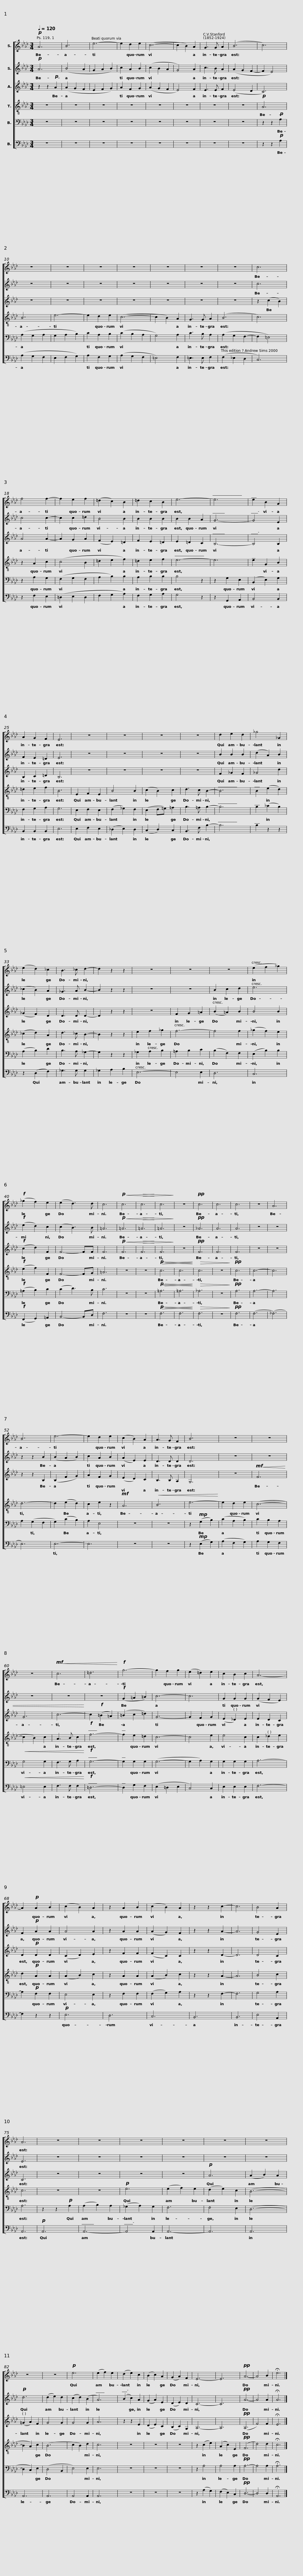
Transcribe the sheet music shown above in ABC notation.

X:1
%%score [ 1 2 3 4 5 6 ]
L:1/8
Q:1/4=120
M:3/4
I:linebreak $
K:Ab
V:1 treble
V:2 treble
V:3 treble
V:4 treble-8
V:5 bass
V:6 bass
V:1
!p! A6 | B6 | e6- | e2 d2 e2 | (c6- | %5
 c2 B2) A2 | G3 G A2 |$ (B6 | c6) | z6 | %10
 z6 | z6 | z6 | z6 | z6 |$ %15
 z6 | c6 | f4 f2- | f2 e2 f2 | (=d2 c2) B2 | %20
 =d2 c2 B2 | e6- | e6 |$ e2 B2 G2 | A2 G2 F2 | %25
 E6 | z6 | z6 | z6 | z6 | %30
 d2 e2 d2 |$ _g4 _G2 | (e2 d2) _c2 | B3 _c d2- | d2 z2 z2 | %35
 z6 | z6 | z6 |$ (e2 f2 _g2) |!f! (_g2 f2) e2 | %40
 (e2 d3) d | c6 |!p!!<(! c6 |!>(! c6!<)! | c6!>)! | %45
 z6 |$!pp! c6 | c6 | c6 | z6 | %50
 A6 | B6 | e6- | e2 d2 e2 |$ (c2 B2) A2 | %55
 A3 G F2 | B6 | z6 | z6 | z6 | %60
!mf!!<(! c6 | =d6!<)! |$!f! g6- | g2 f2 g2 | (e2 =d2) e2 | %65
 c2 B2 c2 | A6- | A2!p! A2 B2 | (c2 B2) A2 |$ z2 A2 B2 | %70
 (c2 B2) A2 | z2 z2 c2- | c6 | B4 A2 | A6 | %75
 z6 | z6 |$ z6 | z6 | z6 | %80
 z6 | z6 | z6 |!p! e6 | (e2 f2) e2 |$ %85
 (d2 e2) c2 | (B2 c2) A2 | (G2 A2) F2 | E6- | E6 | %90
!pp! A6- | A4 B2 | !fermata!e6 |] %93
V:2
!p! A6 | (B4 A2 | G2 A2 B2) | c2 A2 B2 | (c2 B2 A2 | %5
 G4) A2 | c3 B A2 |$ (A2 G2 F2- | F2 E4) | z6 | %10
 z6 | z6 | z6 | z6 | z6 |$ %15
 z6 | c6 | c4 c2- | c2 c2 =d2 | B4 B2 | %20
 B2 B2 B2 | B2 B2 A2 | G6- |$ G4 E2 | F2 E2 =D2 | %25
 E6 | z6 | z6 | z6 | z6 | %30
 B2 B2 B2 |$ (d2 A2) B2 | (_c2 B2) A2 | _G3 A B2- | B2 z2 z2 | %35
 z6 | z6 | B2 c2 d2 |$ e6 |!f! (e2 d2) c2 | %40
 (c2 B3) B | =A6 |!p!!<(! =A6 |!>(! =A6!<)! | =A6!>)! | %45
 z6 |$!pp! !courtesy!_A6 | A6 | A6 | z6 | %50
 z6 | z2 z2 B2 | (B2 A2 B2) | c2 A2 B2 |$ (A2 E2) E2 | %55
 D3 D D2 | D6 | z6 | z6 | z6 | %60
 z6 | z6 |$!f! (G2 =A2 =B2) | c6- | c6 | %65
 G2 G2 G2 | (G2 F2 E2) | F2!p! A2 A2 | A4 A2 |$ z2 A2 A2 | %70
 (A2 G2) F2 | z2 z2 A2- | A6 | G4 E2 | E6 | %75
 z6 | z6 |$ z6 | z6 | z6 | %80
 z6 |!p! d6 | (d2 e2) d2 | (c2 d2) (B2 | A6) |$ %85
 (B2 c2) A2 | (G2 A2) E2 | (D2 E2) D2 | C6- | C6 | %90
!pp! A6- | A4 A2 | !fermata!A6 |] %93
V:3
 z2 z2!p! A2 | (A2 G2 F2 | E2 F2 G2) | A2 F2 G2 | (A2 G2 F2 | %5
 E4) F2 | E3 E F2 |$ (E4 D2 | C6) | z6 | %10
 z6 | z6 | z6 | z6 | z6 |$ %15
 z6 | z2 (c2 B2) | A4 A2- | A2 G2 A2 | (F2 E2) =D2 | %20
 F2 E2 =D2 | E2 =D2 C2 | B,6- |$ B,4 B,2 | B,2 C2 =D2 | %25
 B,6 | z6 | z6 | z6 | z6 | %30
 F2 _G2 F2 |$ _G4 d2 | (_G2 F2) D2 | D3 D D2- | D2 z2 z2 | %35
 z6 | F2 G2 =A2 | (B2 =A2) B2 |$ B4 B2 |!f! (c2 d2) F2 | %40
 F4- FF | F6 |!p!!<(! F6 |!>(! F6!<)! | F6!>)! | %45
 z6 |$!pp! F6 | F6 | F6 | z6 | %50
 z6 | z2 z2 B,2 | (B,2 F2 G2) | A2 F2 G2 |$ (E2 D2) C2 | %55
 B,3 B, A,2 | G,6 | z6 |!mf!!<(! F6 | G6 | %60
 c6-!<)! | c2!f! (=B2 =A2) |$ (=B2 c2 =d2) | G6- | G2 F2 G2 | %65
 (E2 !courtesy!_D2) E2 | E2 D2 C2 | D2!p! D2 D2 | (C2 D2) E2 |$ z2 F2 F2 | %70
 (F2 C2) C2 | z2 z2 D2- | D6 | D4 C2 | C6 | %75
 z6 | z6 |$ z6 | z6 |!p! A6 | %80
 (A2 B2) A2 | (!courtesy!=G2 A2) F2 | G4 G2 | G4 G2 | A6 |$ %85
 z2 z2 E2 | (D2 E2) C2 | (B,2 C2) G,2 | A,6- | A,6 | %90
!pp! (A,6 | F4) F2 | !fermata!E6 |] %93
V:4
 z6 | z6 | z6 | z6 | z6 | %5
 z6 | z6 |$ z6 |!p! A6 | B6 | %10
 e6- | e2 d2 e2 | (c6- | c2 B2) A2 | G3 G A2 |$ %15
 (B6 | c6) | z2 A2 c2 | (c4 B2 | =d2 e2 f2) | %20
 =d2 e2 f2 | e6- | e6 |$ e2 G2 B2 | =d2 e2 f2 | %25
 B6 | E2 F2 E2 | B4 B2 | (c2 B2) c2 | d3 c B2- | %30
 B6 |$ B2 (e2 d2) | (_c2 d2) A2 | d3 _c B2- | B2 z2 z2 | %35
 e2 f2 _g2 | f6- | f4 f2 |$ (_g2 f2) e2 |!f! (e2 f2) F2 | %40
 F4- FG | =A6 | z6 | z6 |!p!!<(!!>(! c6 | %45
 c6!<)!!>)! |$!>(! c6 | z6!>)! |!pp! c6 | c6- | %50
 c6 | d6- | d2 (e2 d2) | c2 e2 z2 |$!mf! A6 | %55
!<(! B6 | e6-!<)! | e2 d2 e2 | (c6- | c2 B2) c2 | %60
 A3 B c2 |!f! f6- |$ f2 e2 =d2 | c6- | c4 e2 | %65
 e4 c2 | c2 !courtesy!_d2 e2 | d2!p! A2 A2 | (A2 B2) c2 |$ z2 A2 A2 | %70
 (A2 B2) c2 | z2 z2 A2- | A6 | B4 c2 | c6 | %75
 z6 | z6 |$!p! e6 | (e2 f2) e2 | (d2 e2) c2 | %80
 (B6- | B2 A2) c2 | (B6 | c2 B2) d2 | c6 |$ %85
 z6 | z6 | z6 | z2 (c2 e2) | (A2 c2) E2 | %90
!pp! (F6 | d4) d2 | !fermata!c6 |] %93
V:5
 z6 | z6 | z6 | z6 | z6 | %5
 z6 | z6 |$ z6 | z2 z2!p! A,2 | (A,2 G,2 A,2 | %10
 G,2 A,2 B,2) | C2 A,2 B,2 | (C2 B,2 A,2 | G,4) A,2 | C3 B, A,2 |$ %15
 (A,2 G,2 F,2- | F,2 =E,4) | z2 A,2 G,2 | (F,2 G,2 F,2 | A,2 B,2) B,2 | %20
 A,2 B,2 B,2 | B,4 z2 | z2 G,2 E,2 |$ (B,,2 E,2) G,2 | F,2 G,2 A,2 | %25
 G,6 | E,2 F,2 E,2 | (F,2 _G,2) F,2 | (E,2 F,!courtesy!=G,) =A,2 | B,3 =A, B,2- | %30
 B,6 |$ B,2 (_C2 B,2) | (A,2 B,2) D2 | B,3 A, _G,2- | G,2 z2 z2 | %35
 _G,2 A,2 B,2 | =A,2 B,2 C2 | (B,2 F,2) F,2 |$ (E,2 B,2) B,2 |!f! (=A,2 B,2) C2 | %40
 (C2 D3) B, | C6 | z6 | z6 |!p!!>(!!<(! =A,6 | %45
 =A,6!>)!!<)! |$!>(! !courtesy!_A,6 | z6!>)! |!pp! A,6 | A,6- | %50
 A,6 | A,2 (G,2 F,2 | G,2) (C2 B,2) | A,2 E,4 |$ z6 | %55
 z6 | z2!mp! (G,2 B,2) | (C2 A,2 B,2) | C2 B,2 A,2 |!<(! G,4 G,2 | %60
 F,3 G, A,2!<)! |!f! G,6- |$ G,2 G,2 G,2 | (G,6- | G,2 A,2) G,2 | %65
 G,2 G,2 G,2 | A,6- | A,2!p! F,2 F,2 | E,4 E,2 |$ z2 F,2 F,2 | %70
 (F,2 G,2) A,2 | z2 z2 F,2- | F,6 | G,4 A,2 | A,6 | %75
 z2 z2!p! A,2 | (A,2 B,2) A,2 |$ (_G,2 A,2) G,2 | F,6 | F,4 E,2 | %80
 (D,6- | D,2 C,2) E,2 | (D,4 B,,2 | E,4) E,2 | E,6 |$ %85
 z6 | z6 | z6 | z2 A,4 | A,4 A,2 | %90
!pp! A,6- | A,4 A,2 | !fermata!A,6 |] %93
V:6
 z6 | z6 | z6 | z6 | z6 | %5
 z6 | z6 |$ z6 | z2 z2!p! A,2 | (A,2 G,2 F,2 | %10
 E,2 F,2 G,2) | A,2 F,2 G,2 | (A,2 G,2 F,2 | =E,4) F,2 | =E,3 E, F,2 |$ %15
 (F,2 !courtesy!_E,2 D,2 | C,6) | z2 F,2 E,2 | (=D,2 E,2 D,2 | F,2 G,2 A,2) | %20
 F,2 G,2 A,2 | G,4 z2 | z2 G,,2 A,,2 |$ B,,4 B,,2 | B,,2 B,,2 B,,2 | %25
 E,6 | E,2 F,2 E,2 | (!courtesy!_D,2 E,2) D,2 | (C,2 D,2) C,2 | B,,3 F, B,2- | %30
 B,6 |$ B,2 z2 z2 | z2 (D,2 F,2) | _G,3 G, G,2 | _G,2 A,2 B,2 | %35
 E,6- | E,4 E,2 | D,6 |$ C,6 |!f! (F,,2 G,,2) =A,,2 | %40
 B,,4- B,,D, | F,6 | z6 | z6 |!p!!<(!!>(! F,6 | %45
 F,6!<)!!>)! |$!>(! F,6 | z6!>)! |!pp! F,6 | (F,6 | %50
 (_F,6) | E,6) | E,6- | E,6 |$ z6 | %55
 z6 | z2!mp! (E,2 G,2) | (A,2 F,2 G,2) | A,2 G,2 F,2 |!<(! =E,4 E,2 | %60
 F,3 F, F,2!<)! |!f! =D,6- |$ D,2 G,2 F,2 | (E,2 =D,2 E,2 | C,4) C,2 | %65
 E,2 E,2 E,2 | F,6- | F,2 z2 z2 |!p! E,6 |$ D,6 | %70
 C,6 | B,,6 | B,,6 | E,4 A,,2 | A,,6 | %75
!p! A,,6 | A,,6- |$ A,,4 A,,2 | A,,6- | A,,6 | %80
 A,,6 | A,,6 | A,,6 | A,,4 A,,2 | A,,6 |$ %85
 z6 | z6 | z6 | z2 (A,2 G,2) | (F,2 E,2) C,2 | %90
!pp! D,6- | D,4 D,2 | !fermata!A,,6 |] %93
